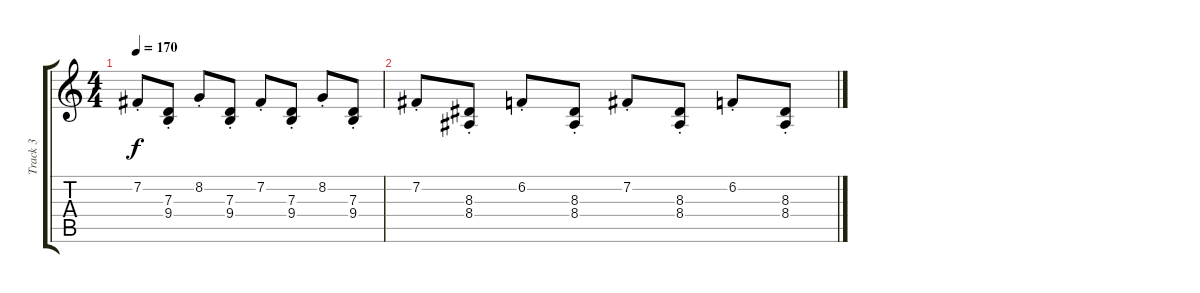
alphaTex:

\track ("Track 3" "Track 3") {instrument tremolostrings}
\staff {score tabs}
\tuning (E4 B3 G3 D3 A2 E2) {hide}
\ts (4 4)
\tempo 170
\clef g2
\ks c
7.2{st}.8{dy f} (7.3{st} 9.4{st}).8 8.2{st}.8 (7.3{st} 9.4{st}).8 7.2{st}.8 (7.3{st} 9.4{st}).8 8.2{st}.8 (7.3{st} 9.4{st}).8 |
7.2{st}.8 (8.3{st} 8.4{st}).8 6.2{st}.8 (8.3{st} 8.4{st}).8 7.2{st}.8 (8.3{st} 8.4{st}).8 6.2{st}.8 (8.3{st} 8.4{st}).8
